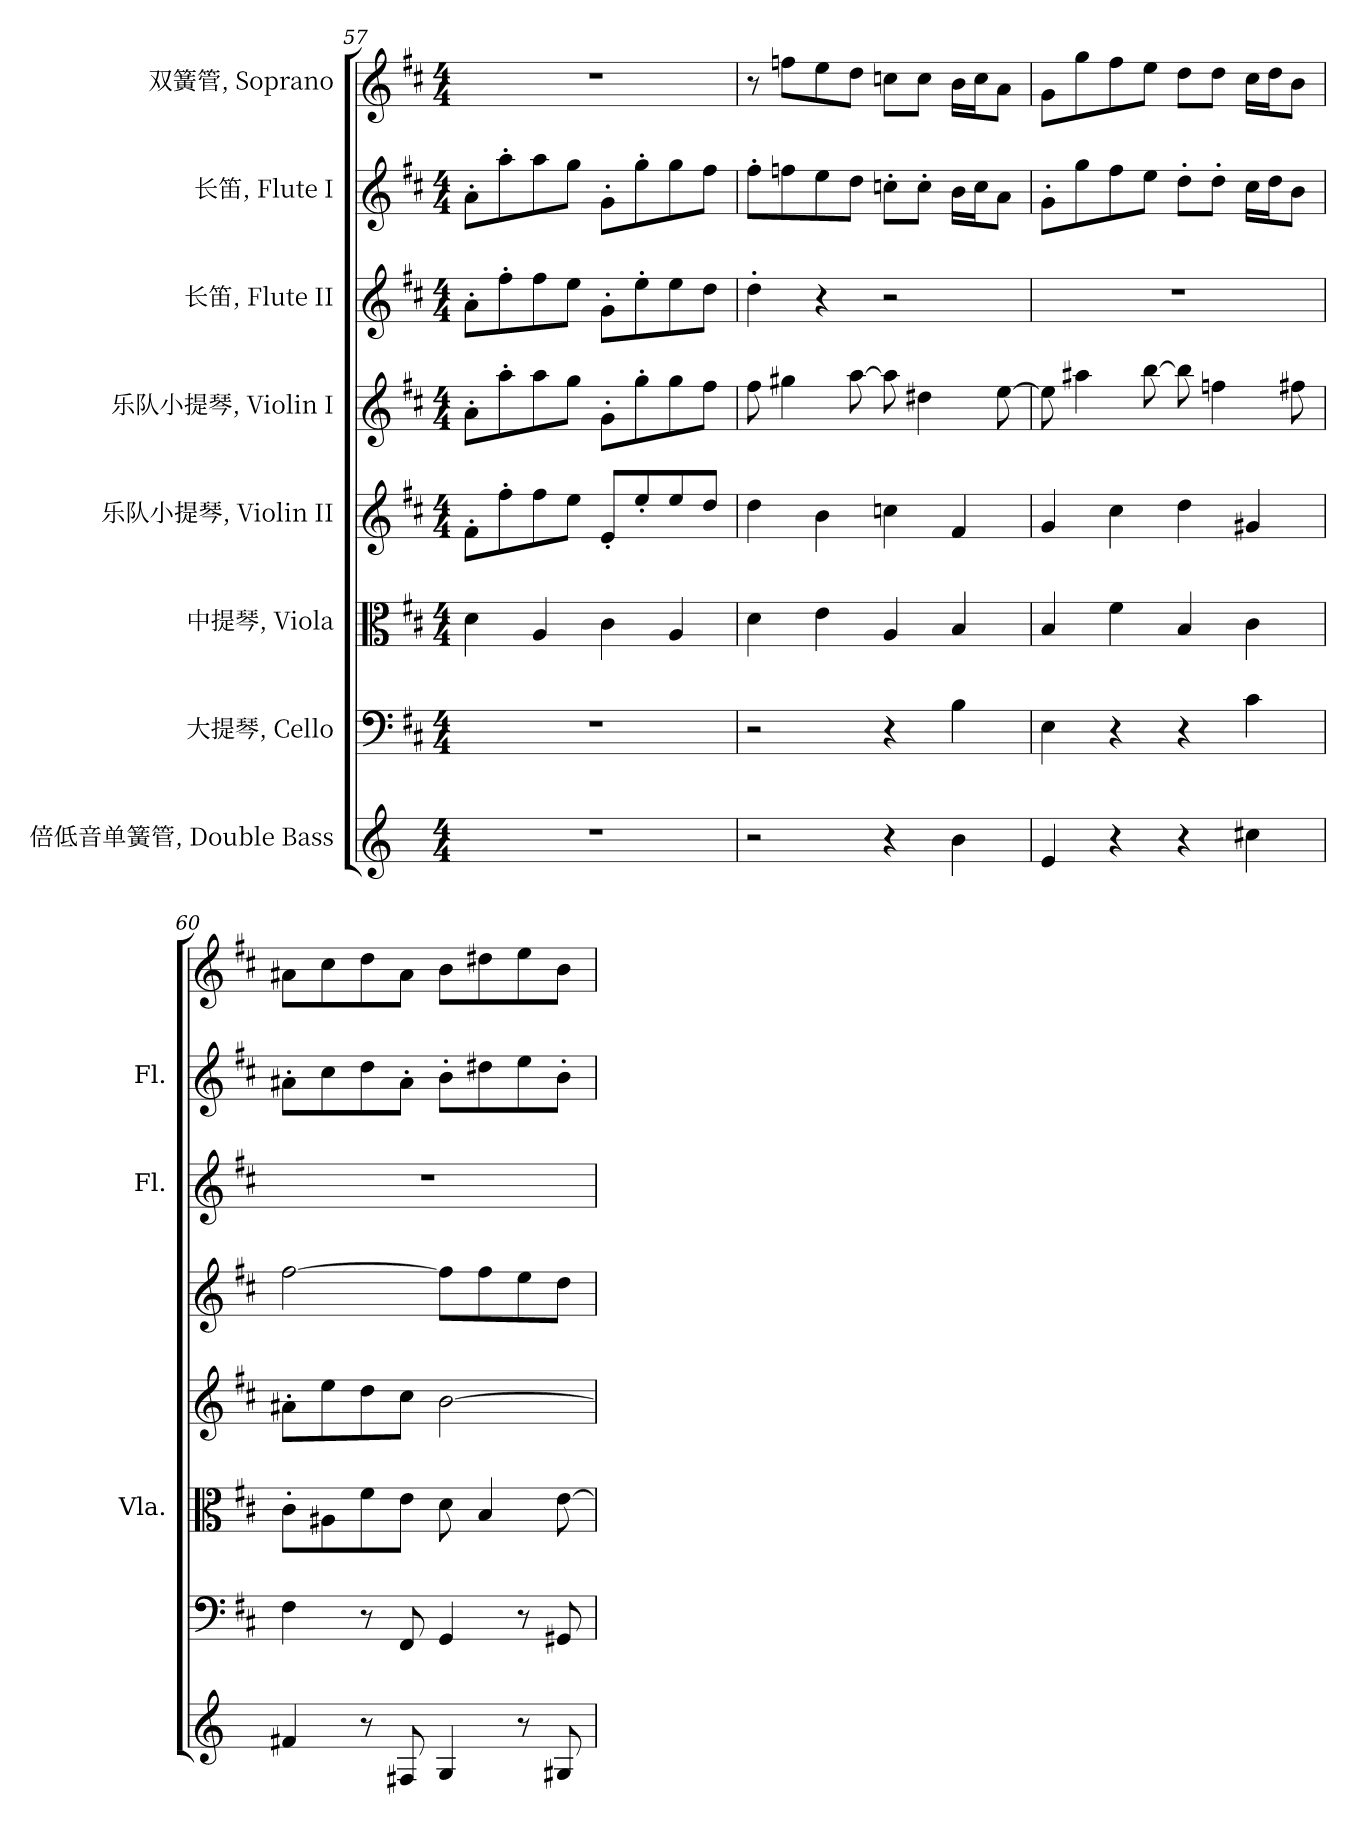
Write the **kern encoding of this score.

**kern	**kern	**kern	**kern	**kern	**kern	**kern	**kern
*part8	*part7	*part6	*part5	*part4	*part3	*part2	*part1
*staff8	*staff7	*staff6	*staff5	*staff4	*staff3	*staff2	*staff1
*I"倍低音单簧管, Double Bass	*I"大提琴, Cello	*I"中提琴, Viola	*I"乐队小提琴, Violin II	*I"乐队小提琴, Violin I	*I"长笛, Flute II	*I"长笛, Flute I	*I"双簧管, Soprano
*	*	*I'Vla.	*	*	*I'Fl.	*I'Fl.	*
*clefG2	*clefF4	*clefC3	*clefG2	*clefG2	*clefG2	*clefG2	*clefG2
*ITrd15c26	*	*	*	*	*	*	*
*k[]	*k[f#c#]	*k[f#c#]	*k[f#c#]	*k[f#c#]	*k[f#c#]	*k[f#c#]	*k[f#c#]
*M4/4	*M4/4	*M4/4	*M4/4	*M4/4	*M4/4	*M4/4	*M4/4
=57	=57	=57	=57	=57	=57	=57	=57
1r	1r	4d\	8f#'\L	8a'\L	8a'\L	8a'\L	1r
.	.	.	8ff#'\	8aa'\	8ff#'\	8aa'\	.
.	.	4A/	8ff#\	8aa\	8ff#\	8aa\	.
.	.	.	8ee\J	8gg\J	8ee\J	8gg\J	.
.	.	4c#\	8e'/L	8g'\L	8g'\L	8g'\L	.
.	.	.	8ee'/	8gg'\	8ee'\	8gg'\	.
.	.	4A/	8ee/	8gg\	8ee\	8gg\	.
.	.	.	8dd/J	8ff#\J	8dd\J	8ff#\J	.
=58	=58	=58	=58	=58	=58	=58	=58
2r	2r	4d\	4dd\	8ff#\	4dd'\	8ff#'\L	8r
.	.	.	.	4gg#X\	.	8ffn\	8ffn\L
.	.	4e\	4b\	.	4r	8ee\	8ee\
.	.	.	.	[8aa\	.	8dd\J	8dd\J
4r	4r	4A/	4ccn\	8aa\]	2r	8ccn'\L	8ccn\L
.	.	.	.	4dd#X\	.	8cc'\J	8cc\J
4BB\	4B\	4B/	4f#/	.	.	16b\LL	16b\LL
.	.	.	.	.	.	16cc\J	16cc\J
.	.	.	.	[8ee\	.	8a\J	8a\J
=59	=59	=59	=59	=59	=59	=59	=59
4EE/	4E\	4B/	4g/	8ee\]	1r	8g'\L	8g\L
.	.	.	.	4aa#X\	.	8gg\	8gg\
4r	4r	4f#\	4cc#\	.	.	8ff#\	8ff#\
.	.	.	.	[8bb\	.	8ee\J	8ee\J
4r	4r	4B/	4dd\	8bb\]	.	8dd'\L	8dd\L
.	.	.	.	4ffn\	.	8dd'\J	8dd\J
4C#X\	4c#\	4c#\	4g#X/	.	.	16cc#\LL	16cc#\LL
.	.	.	.	.	.	16dd\J	16dd\J
.	.	.	.	8ff#X\	.	8b\J	8b\J
!!LO:PB:g=z
=60	=60	=60	=60	=60	=60	=60	=60
4FF#X/	4F#\	8c#'\L	8a#X'\L	[2ff#\	1r	8a#X'\L	8a#X\L
.	.	8A#X\	8ee\	.	.	8cc#\	8cc#\
8r	8r	8f#\	8dd\	.	.	8dd\	8dd\
8FFF#X/	8FF#/	8e\J	8cc#\J	.	.	8a#'\J	8a#\J
4GGG/	4GG/	8d\	[2b\	8ff#\L]	.	8b'\L	8b\L
.	.	4B/	.	8ff#\	.	8dd#X\	8dd#X\
8r	8r	.	.	8ee\	.	8ee\	8ee\
8GGG#X/	8GG#X/	[8e\	.	8dd\J	.	8b'\J	8b\J
=	=	=	=	=	=	=	=
*-	*-	*-	*-	*-	*-	*-	*-
